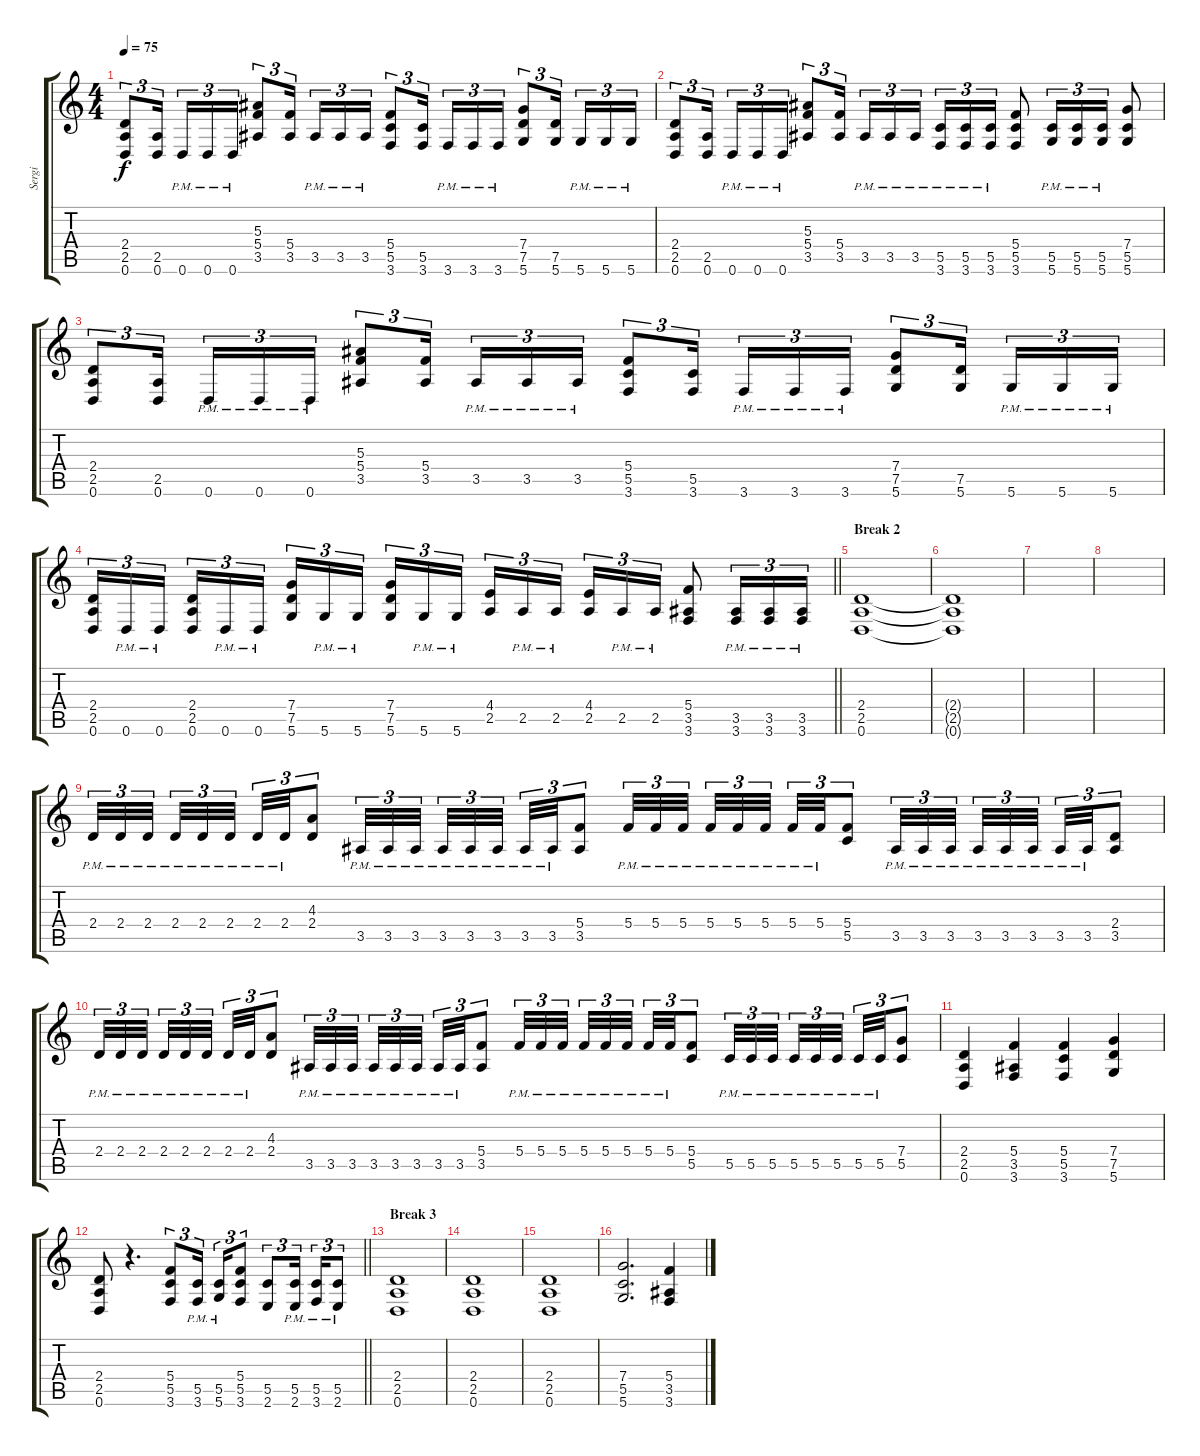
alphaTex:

\track ("Sergi" "Sergi") {instrument distortionguitar}
\staff {score tabs}
\tuning (D4 A3 F3 C3 G2 D2) {hide}
\ts (4 4)
\tempo 75
\clef g2
\ks c
(2.4 2.5 0.6).8{tu (3 2) dy f} (2.5 0.6).16{tu (3 2) beam splitsecondary} 0.6{pm}.16{tu (3 2)} 0.6{pm}.16{tu (3 2)} 0.6{pm}.16{tu (3 2)} (5.3 5.4 3.5).8{tu (3 2)} (5.4 3.5).16{tu (3 2) beam splitsecondary} 3.5{pm}.16{tu (3 2)} 3.5{pm}.16{tu (3 2)} 3.5{pm}.16{tu (3 2)} (5.4 5.5 3.6).8{tu (3 2)} (5.5 3.6).16{tu (3 2) beam splitsecondary} 3.6{pm}.16{tu (3 2)} 3.6{pm}.16{tu (3 2)} 3.6{pm}.16{tu (3 2)} (7.4 7.5 5.6).8{tu (3 2)} (7.5 5.6).16{tu (3 2) beam splitsecondary} 5.6{pm}.16{tu (3 2)} 5.6{pm}.16{tu (3 2)} 5.6{pm}.16{tu (3 2)} |
(2.4 2.5 0.6).8{tu (3 2)} (2.5 0.6).16{tu (3 2) beam splitsecondary} 0.6{pm}.16{tu (3 2)} 0.6{pm}.16{tu (3 2)} 0.6{pm}.16{tu (3 2)} (5.3 5.4 3.5).8{tu (3 2)} (5.4 3.5).16{tu (3 2) beam splitsecondary} 3.5{pm}.16{tu (3 2)} 3.5{pm}.16{tu (3 2)} 3.5{pm}.16{tu (3 2)} (5.5{pm} 3.6{pm}).16{tu (3 2)} (5.5{pm} 3.6{pm}).16{tu (3 2)} (5.5{pm} 3.6{pm}).16{tu (3 2)} (5.4 5.5 3.6).8 (5.5{pm} 5.6{pm}).16{tu (3 2)} (5.5{pm} 5.6{pm}).16{tu (3 2)} (5.5{pm} 5.6{pm}).16{tu (3 2)} (7.4 5.5 5.6).8 |
(2.4 2.5 0.6).8{tu (3 2)} (2.5 0.6).16{tu (3 2) beam splitsecondary} 0.6{pm}.16{tu (3 2)} 0.6{pm}.16{tu (3 2)} 0.6{pm}.16{tu (3 2)} (5.3 5.4 3.5).8{tu (3 2)} (5.4 3.5).16{tu (3 2) beam splitsecondary} 3.5{pm}.16{tu (3 2)} 3.5{pm}.16{tu (3 2)} 3.5{pm}.16{tu (3 2)} (5.4 5.5 3.6).8{tu (3 2)} (5.5 3.6).16{tu (3 2) beam splitsecondary} 3.6{pm}.16{tu (3 2)} 3.6{pm}.16{tu (3 2)} 3.6{pm}.16{tu (3 2)} (7.4 7.5 5.6).8{tu (3 2)} (7.5 5.6).16{tu (3 2) beam splitsecondary} 5.6{pm}.16{tu (3 2)} 5.6{pm}.16{tu (3 2)} 5.6{pm}.16{tu (3 2)} |
\barLineRight lightlight
(2.4 2.5 0.6).16{tu (3 2)} 0.6{pm}.16{tu (3 2)} 0.6{pm}.16{tu (3 2) beam splitsecondary} (2.4 2.5 0.6).16{tu (3 2)} 0.6{pm}.16{tu (3 2)} 0.6{pm}.16{tu (3 2)} (7.4 7.5 5.6).16{tu (3 2)} 5.6{pm}.16{tu (3 2)} 5.6{pm}.16{tu (3 2) beam splitsecondary} (7.4 7.5 5.6).16{tu (3 2)} 5.6{pm}.16{tu (3 2)} 5.6{pm}.16{tu (3 2)} (4.4 2.5).16{tu (3 2)} 2.5{pm}.16{tu (3 2)} 2.5{pm}.16{tu (3 2) beam splitsecondary} (4.4 2.5).16{tu (3 2)} 2.5{pm}.16{tu (3 2)} 2.5{pm}.16{tu (3 2)} (5.4 3.5 3.6).8 (3.5{pm} 3.6{pm}).16{tu (3 2)} (3.5{pm} 3.6{pm}).16{tu (3 2)} (3.5{pm} 3.6{pm}).16{tu (3 2)} |
\section ("" "Break 2")
(2.4 2.5 0.6).1{volume 0} |
(2.4{t} 2.5{t} 0.6{t}).1 |
|
|
2.4{pm}.32{tu (3 2) volume 14} 2.4{pm}.32{tu (3 2)} 2.4{pm}.32{tu (3 2) beam splitsecondary} 2.4{pm}.32{tu (3 2)} 2.4{pm}.32{tu (3 2)} 2.4{pm}.32{tu (3 2) beam splitsecondary} 2.4{pm}.32{tu (3 2)} 2.4{pm}.32{tu (3 2)} (4.3 2.4).8{tu (3 2)} 3.5{pm}.32{tu (3 2)} 3.5{pm}.32{tu (3 2)} 3.5{pm}.32{tu (3 2) beam splitsecondary} 3.5{pm}.32{tu (3 2)} 3.5{pm}.32{tu (3 2)} 3.5{pm}.32{tu (3 2) beam splitsecondary} 3.5{pm}.32{tu (3 2)} 3.5{pm}.32{tu (3 2)} (5.4 3.5).8{tu (3 2)} 5.4{pm}.32{tu (3 2)} 5.4{pm}.32{tu (3 2)} 5.4{pm}.32{tu (3 2) beam splitsecondary} 5.4{pm}.32{tu (3 2)} 5.4{pm}.32{tu (3 2)} 5.4{pm}.32{tu (3 2) beam splitsecondary} 5.4{pm}.32{tu (3 2)} 5.4{pm}.32{tu (3 2)} (5.4 5.5).8{tu (3 2)} 3.5{pm}.32{tu (3 2)} 3.5{pm}.32{tu (3 2)} 3.5{pm}.32{tu (3 2) beam splitsecondary} 3.5{pm}.32{tu (3 2)} 3.5{pm}.32{tu (3 2)} 3.5{pm}.32{tu (3 2) beam splitsecondary} 3.5{pm}.32{tu (3 2)} 3.5{pm}.32{tu (3 2)} (2.4 3.5).8{tu (3 2)} |
2.4{pm}.32{tu (3 2)} 2.4{pm}.32{tu (3 2)} 2.4{pm}.32{tu (3 2) beam splitsecondary} 2.4{pm}.32{tu (3 2)} 2.4{pm}.32{tu (3 2)} 2.4{pm}.32{tu (3 2) beam splitsecondary} 2.4{pm}.32{tu (3 2)} 2.4{pm}.32{tu (3 2)} (4.3 2.4).8{tu (3 2)} 3.5{pm}.32{tu (3 2)} 3.5{pm}.32{tu (3 2)} 3.5{pm}.32{tu (3 2) beam splitsecondary} 3.5{pm}.32{tu (3 2)} 3.5{pm}.32{tu (3 2)} 3.5{pm}.32{tu (3 2) beam splitsecondary} 3.5{pm}.32{tu (3 2)} 3.5{pm}.32{tu (3 2)} (5.4 3.5).8{tu (3 2)} 5.4{pm}.32{tu (3 2)} 5.4{pm}.32{tu (3 2)} 5.4{pm}.32{tu (3 2) beam splitsecondary} 5.4{pm}.32{tu (3 2)} 5.4{pm}.32{tu (3 2)} 5.4{pm}.32{tu (3 2) beam splitsecondary} 5.4{pm}.32{tu (3 2)} 5.4{pm}.32{tu (3 2)} (5.4 5.5).8{tu (3 2)} 5.5{pm}.32{tu (3 2)} 5.5{pm}.32{tu (3 2)} 5.5{pm}.32{tu (3 2) beam splitsecondary} 5.5{pm}.32{tu (3 2)} 5.5{pm}.32{tu (3 2)} 5.5{pm}.32{tu (3 2) beam splitsecondary} 5.5{pm}.32{tu (3 2)} 5.5{pm}.32{tu (3 2)} (7.4 5.5).8{tu (3 2)} |
(2.4 2.5 0.6).4 (5.4 3.5 3.6).4 (5.4 5.5 3.6).4 (7.4 7.5 5.6).4 |
\barLineRight lightlight
(2.4 2.5 0.6).8 r.4{d} (5.4 5.5 3.6).8{tu (3 2)} (5.5{pm} 3.6{pm}).16{tu (3 2) beam splitsecondary} (5.5{pm} 5.6{pm}).16{tu (3 2)} (5.4 5.5 3.6).8{tu (3 2)} (5.5 2.6).8{tu (3 2)} (5.5{pm} 2.6{pm}).16{tu (3 2) beam splitsecondary} (5.5{pm} 3.6{pm}).16{tu (3 2)} (5.5{pm} 2.6{pm}).8{tu (3 2)} |
\section ("" "Break 3")
(2.4 2.5 0.6).1 |
(2.4 2.5 0.6).1 |
(2.4 2.5 0.6).1 |
(7.4 5.5 5.6).2{d} (5.4 3.5 3.6).4
